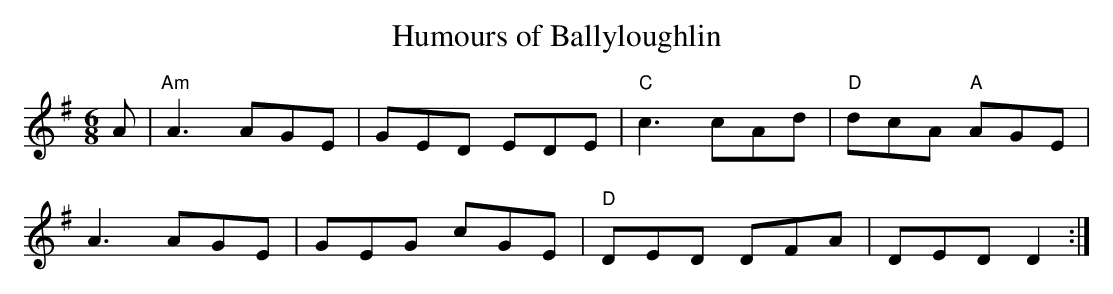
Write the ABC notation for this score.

X:1
T:Humours of Ballyloughlin
M:6/8
L:1/8
K:Ador
A| "Am"A3 AGE| GED EDE| "C"c3 cAd| "D"dcA "A"AGE|
A3 AGE| GEG cGE| "D"DED DFA| DED D2:|
